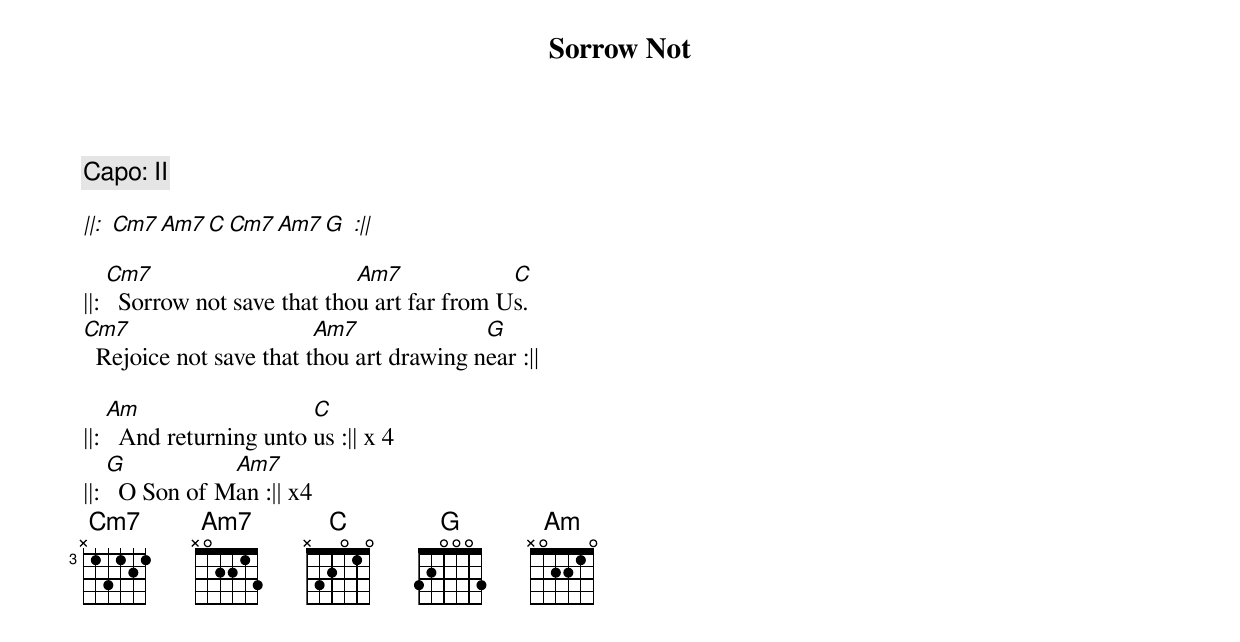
{title: Sorrow Not}
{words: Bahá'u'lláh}
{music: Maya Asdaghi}
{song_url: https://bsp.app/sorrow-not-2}
{define: chord1 base-fret 6 frets x 3 0 x 2 x}
{define: chord2 base-fret 4 frets x 4 0 x 2 x}
{define: chord3 base-fret 3 frets x 3 0 x 1 x}

{c: Capo: II}

[||:] [Cm7][Am7][C][Cm7][Am7][G] [:||]

||: [Cm7]  Sorrow not save that tho[Am7]u art far from U[C]s.
[Cm7]  Rejoice not save that t[Am7]hou art drawing n[G]ear :||

||: [Am]  And returning unto [C]us :|| x 4
||: [G]  O Son of M[Am7]an :|| x4
